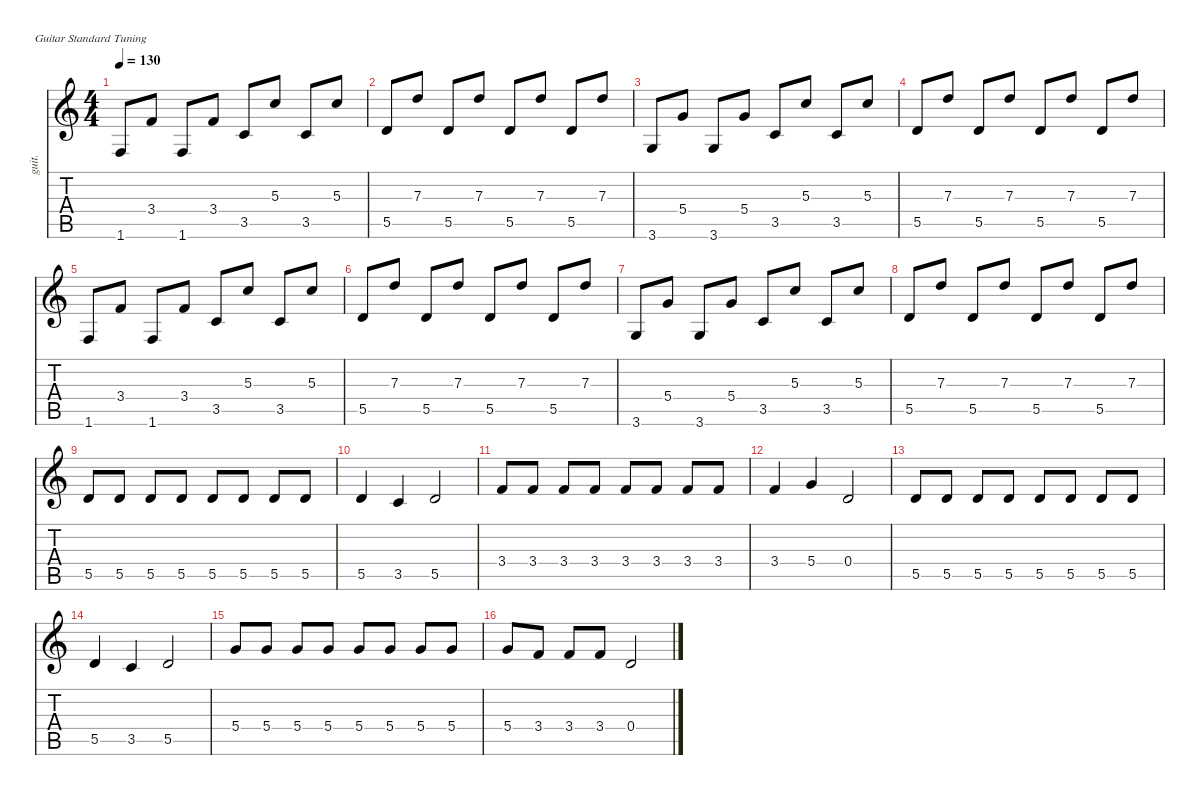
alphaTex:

\defaultSystemsLayout 4
\hideDynamics
\bracketExtendMode nobrackets
\otherSystemsTrackNameOrientation horizontal
\track ("Guitar" "guit.") {defaultSystemsLayout 8 mute instrument electricguitarclean}
\staff {score tabs}
\tuning (E4 B3 G3 D3 A2 E2)
\ts (4 4)
\tempo 130
\clef g2
\ks c
1.6.8{dy mf beam Up} 3.4.8{beam Up} 1.6.8{beam Up} 3.4.8{beam Up} 3.5.8{beam Up} 5.3.8{beam Up} 3.5.8{beam Up} 5.3.8{beam Up} |
5.5.8{beam Up} 7.3.8{beam Up} 5.5.8{beam Up} 7.3.8{beam Up} 5.5.8{beam Up} 7.3.8{beam Up} 5.5.8{beam Up} 7.3.8{beam Up} |
3.6.8{beam Up} 5.4.8{beam Up} 3.6.8{beam Up} 5.4.8{beam Up} 3.5.8{beam Up} 5.3.8{beam Up} 3.5.8{beam Up} 5.3.8{beam Up} |
5.5.8{beam Up} 7.3.8{beam Up} 5.5.8{beam Up} 7.3.8{beam Up} 5.5.8{beam Up} 7.3.8{beam Up} 5.5.8{beam Up} 7.3.8{beam Up} |
1.6.8{beam Up} 3.4.8{beam Up} 1.6.8{beam Up} 3.4.8{beam Up} 3.5.8{beam Up} 5.3.8{beam Up} 3.5.8{beam Up} 5.3.8{beam Up} |
5.5.8{beam Up} 7.3.8{beam Up} 5.5.8{beam Up} 7.3.8{beam Up} 5.5.8{beam Up} 7.3.8{beam Up} 5.5.8{beam Up} 7.3.8{beam Up} |
3.6.8{beam Up} 5.4.8{beam Up} 3.6.8{beam Up} 5.4.8{beam Up} 3.5.8{beam Up} 5.3.8{beam Up} 3.5.8{beam Up} 5.3.8{beam Up} |
5.5.8{beam Up} 7.3.8{beam Up} 5.5.8{beam Up} 7.3.8{beam Up} 5.5.8{beam Up} 7.3.8{beam Up} 5.5.8{beam Up} 7.3.8{beam Up} |
5.5.8{dy f beam Up} 5.5.8{beam Up} 5.5.8{beam Up} 5.5.8{beam Up} 5.5.8{beam Up} 5.5.8{beam Up} 5.5.8{beam Up} 5.5.8{beam Up} |
5.5.4{beam Up} 3.5.4{beam Up} 5.5.2{beam Up} |
3.4.8{beam Up} 3.4.8{beam Up} 3.4.8{beam Up} 3.4.8{beam Up} 3.4.8{beam Up} 3.4.8{beam Up} 3.4.8{beam Up} 3.4.8{beam Up} |
3.4.4{beam Up} 5.4.4{beam Up} 0.4.2{beam Up} |
5.5.8{beam Up} 5.5.8{beam Up} 5.5.8{beam Up} 5.5.8{beam Up} 5.5.8{beam Up} 5.5.8{beam Up} 5.5.8{beam Up} 5.5.8{beam Up} |
5.5.4{beam Up} 3.5.4{beam Up} 5.5.2{beam Up} |
5.4.8{beam Up} 5.4.8{beam Up} 5.4.8{beam Up} 5.4.8{beam Up} 5.4.8{beam Up} 5.4.8{beam Up} 5.4.8{beam Up} 5.4.8{beam Up} |
5.4.8{beam Up} 3.4.8{beam Up} 3.4.8{beam Up} 3.4.8{beam Up} 0.4.2{beam Up}
